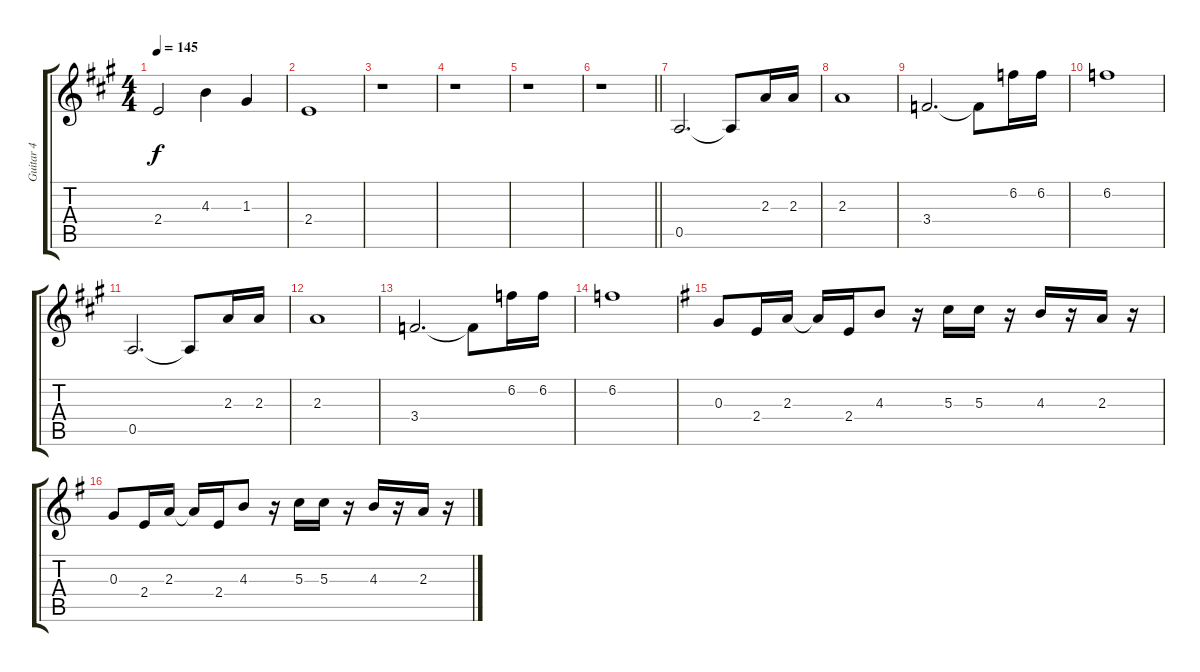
\track ("Guitar 4" "Guitar 4") {instrument overdrivenguitar}
\staff {score tabs}
\tuning (E4 B3 G3 D3 A2 E2) {hide}
\ts (4 4)
\tempo 145
\clef g2
\ks f#minor
2.4.2{dy f} 4.3.4 1.3.4 |
2.4.1 |
r.1 |
r.1 |
r.1 |
\barLineRight lightlight
r.1 |
0.5.2{d} 0.5{t}.8 2.3.16 2.3.16 |
2.3.1 |
3.4.2{d} 3.4{t}.8 6.2.16 6.2.16 |
6.2.1 |
0.5.2{d} 0.5{t}.8 2.3.16 2.3.16 |
2.3.1 |
3.4.2{d} 3.4{t}.8 6.2.16 6.2.16 |
6.2.1 |
\ks eminor
0.3.8 2.4.16 2.3.16 2.3{t}.16 2.4.16 4.3.8 r.16 5.3.16 5.3.16 r.16 4.3.16 r.16 2.3.16 r.16 |
0.3.8 2.4.16 2.3.16 2.3{t}.16 2.4.16 4.3.8 r.16 5.3.16 5.3.16 r.16 4.3.16 r.16 2.3.16 r.16
